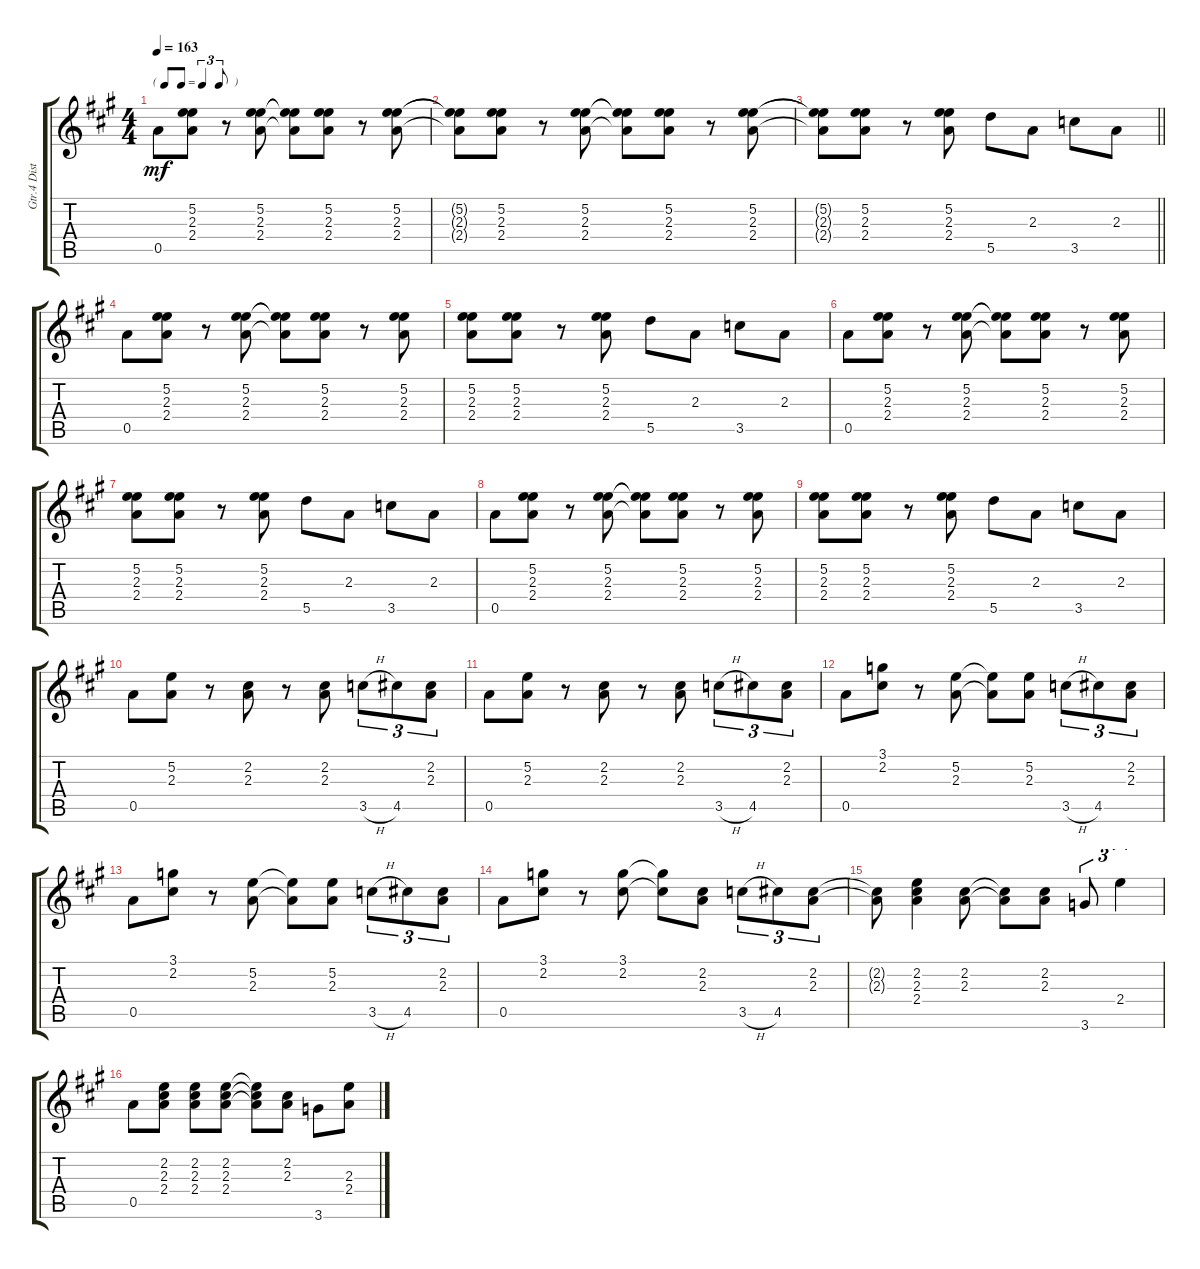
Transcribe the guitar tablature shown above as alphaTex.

\track ("Gtr.4 Distortion" "Gtr.4 Dist") {instrument distortionguitar}
\staff {score tabs}
\tuning (E4 B3 G3 D4 A3 E3) {hide}
\ts (4 4)
\tf triplet8th
\tempo 163
\clef g2
\ks a
0.5.8{dy mf} (5.2 2.3 2.4).8 r.8 (5.2 2.3 2.4).8 (5.2{t} 2.3{t} 2.4{t}).8 (5.2 2.3 2.4).8 r.8 (5.2 2.3 2.4).8 |
(5.2{t} 2.3{t} 2.4{t}).8 (5.2 2.3 2.4).8 r.8 (5.2 2.3 2.4).8 (5.2{t} 2.3{t} 2.4{t}).8 (5.2 2.3 2.4).8 r.8 (5.2 2.3 2.4).8 |
\barLineRight lightlight
(5.2{t} 2.3{t} 2.4{t}).8 (5.2 2.3 2.4).8 r.8 (5.2 2.3 2.4).8 5.5.8 2.3.8 3.5.8 2.3.8 |
0.5.8 (5.2 2.3 2.4).8 r.8 (5.2 2.3 2.4).8 (5.2{t} 2.3{t} 2.4{t}).8 (5.2 2.3 2.4).8 r.8 (5.2 2.3 2.4).8 |
(5.2 2.3 2.4).8 (5.2 2.3 2.4).8 r.8 (5.2 2.3 2.4).8 5.5.8 2.3.8 3.5.8 2.3.8 |
0.5.8 (5.2 2.3 2.4).8 r.8 (5.2 2.3 2.4).8 (5.2{t} 2.3{t} 2.4{t}).8 (5.2 2.3 2.4).8 r.8 (5.2 2.3 2.4).8 |
(5.2 2.3 2.4).8 (5.2 2.3 2.4).8 r.8 (5.2 2.3 2.4).8 5.5.8 2.3.8 3.5.8 2.3.8 |
0.5.8 (5.2 2.3 2.4).8 r.8 (5.2 2.3 2.4).8 (5.2{t} 2.3{t} 2.4{t}).8 (5.2 2.3 2.4).8 r.8 (5.2 2.3 2.4).8 |
(5.2 2.3 2.4).8 (5.2 2.3 2.4).8 r.8 (5.2 2.3 2.4).8 5.5.8 2.3.8 3.5.8 2.3.8 |
0.5.8 (5.2 2.3).8 r.8 (2.2 2.3).8 r.8 (2.2 2.3).8 3.5{h}.8{tu (3 2)} 4.5.8{tu (3 2)} (2.2 2.3).8{tu (3 2)} |
0.5.8 (5.2 2.3).8 r.8 (2.2 2.3).8 r.8 (2.2 2.3).8 3.5{h}.8{tu (3 2)} 4.5.8{tu (3 2)} (2.2 2.3).8{tu (3 2)} |
0.5.8 (3.1 2.2).8 r.8 (5.2 2.3).8 (5.2{t} 2.3{t}).8 (5.2 2.3).8 3.5{h}.8{tu (3 2)} 4.5.8{tu (3 2)} (2.2 2.3).8{tu (3 2)} |
0.5.8 (3.1 2.2).8 r.8 (5.2 2.3).8 (5.2{t} 2.3{t}).8 (5.2 2.3).8 3.5{h}.8{tu (3 2)} 4.5.8{tu (3 2)} (2.2 2.3).8{tu (3 2)} |
0.5.8 (3.1 2.2).8 r.8 (3.1 2.2).8 (3.1{t} 2.2{t}).8 (2.2 2.3).8 3.5{h}.8{tu (3 2)} 4.5.8{tu (3 2)} (2.2 2.3).8{tu (3 2)} |
(2.2{t} 2.3{t}).8 (2.2 2.3 2.4).4 (2.2 2.3).8 (2.2{t} 2.3{t}).8 (2.2 2.3).8 3.6.8{tu (3 2)} 2.4.4{tu (3 2)} |
0.5.8 (2.2 2.3 2.4).8 (2.2 2.3 2.4).8 (2.2 2.3 2.4).8 (2.2{t} 2.3{t} 2.4{t}).8 (2.2 2.3).8 3.6.8 (2.3 2.4).8
